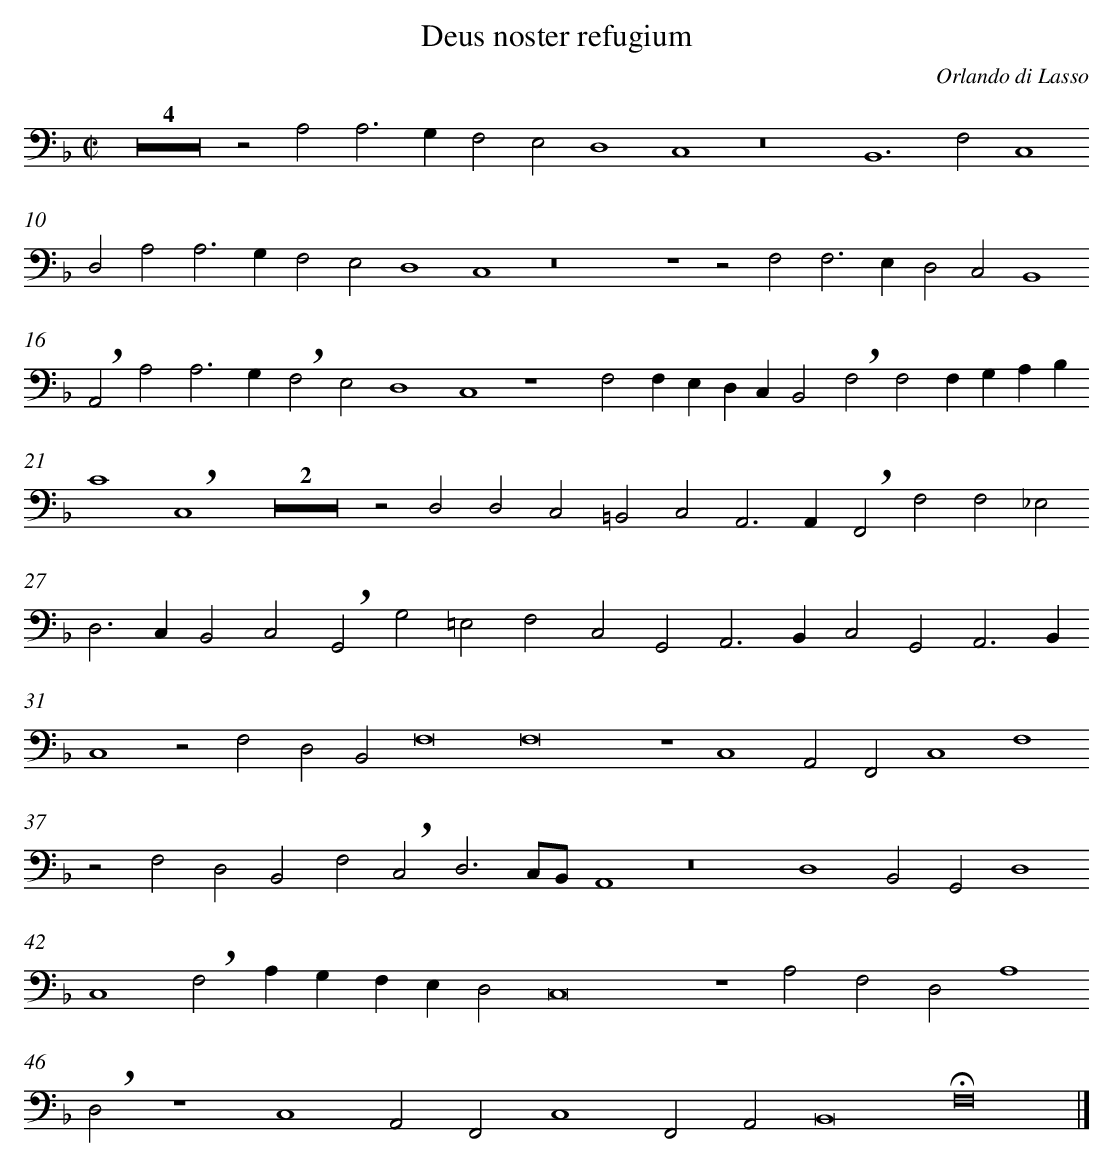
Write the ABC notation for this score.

X:1
T: Deus noster refugium
C: Orlando di Lasso
L: 1/4
M: C|
K: F clef=bass
Z4 [|]
z2A,2A,3G, [|]
F,2E,2D,4 [|]
C,4z8 [|]
B,,6 [|]
F,2C,4 [|]
D,2A,2A,3G, [|]
F,2E,2D,4 [|]
C,4z8 [|]
z4 [|]
z2F,2F,3E, [|]
D,2C,2B,,4 [|]
!breath!A,,2A,2A,3G, [|]
!breath!F,2E,2D,4 [|]
C,4z4 [|]
F,2F,E,D,C,B,,2 [|]
!breath!F,2F,2F,G,A,B, [|]
C4!breath!C,4 [|]
Z2 [|]
z2D,2D,2C,2 [|]
=B,,2C,2A,,3A,, [|]
!breath!F,,2F,2F,2_E,2 [|]
D,2>C,2B,,2C,2 [|]
!breath!G,,2G,2=E,2F,2 [|]
C,2G,,2A,,3B,, [|]
C,2G,,2A,,3B,, [|]
C,4z2F,2 [|]
D,2B,,2F,8 [|]
F,8 [|]
z4 [|]
C,4A,,2F,,2 [|]
C,4F,4 [|]
z2F,2D,2B,,2 [|]
F,2!breath!C,2D,3C,/B,,/ [|]
A,,4z8 [|]
D,4 [|]
B,,2G,,2D,4 [|]
C,4!breath!F,2A,G, [|]
F,E,D,2C,8 [|]
z4 [|]
A,2F,2D,2A,4 [|]
!breath!D,2z4 [|]
C,4A,,2F,,2 [|]
C,4F,,2A,,2 [|]
B,,8 [|]
!fermata!F,8 |]
